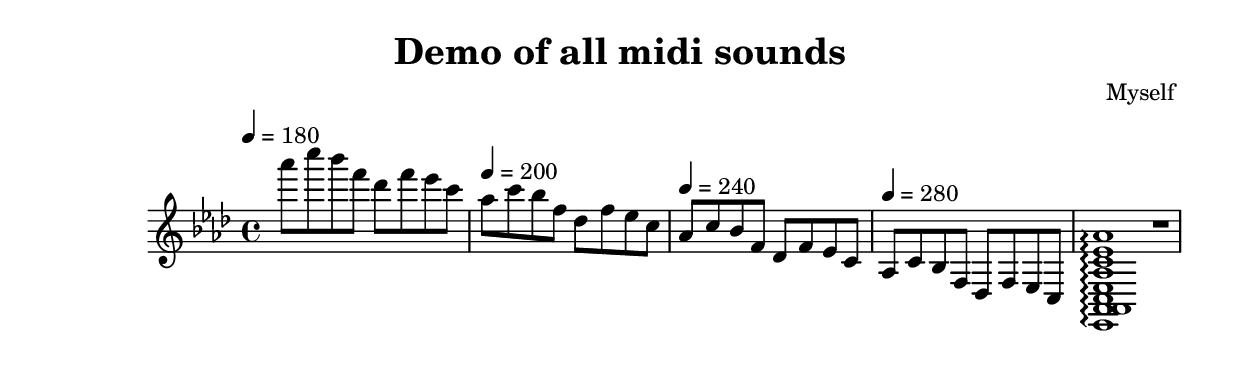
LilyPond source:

\version "2.14.1"
\include "articulate.ly"
\header {
  title = "Demo of all midi sounds"
  arranger = "Myself "
}

melody = \relative c' {
%{  c,4.\mf g' c16 b' c d e16 d e f g4 g'4 r R1 %}
  \key aes \major
  \tempo 4 = 180
  aes'''8 c bes f des f es c
  \tempo 4 = 200
  aes8 c bes f des f es c
  \tempo 4 = 240
  aes8 c bes f des f es c
  \tempo 4 = 280
  aes8 c bes f des f es c

  \articulate <<
  <aes es aes c es aes c es aes>1\arpeggio
  >>
}

\score {
  \new Staff <<
    \new Voice \melody
  >>
  \layout { }
}

\score { 
  \new Staff <<
    \new Voice {
      r\mf
      \set Staff.midiInstrument = #"acoustic grand" \melody
      \set Staff.midiInstrument = #"bright acoustic" \melody
      \set Staff.midiInstrument = #"electric grand" \melody
      \set Staff.midiInstrument = #"honky-tonk" \melody
      \set Staff.midiInstrument = #"electric piano 1" \melody
      \set Staff.midiInstrument = #"electric piano 2" \melody
      \set Staff.midiInstrument = #"harpsichord" \melody
      \set Staff.midiInstrument = #"clav" \melody
      \set Staff.midiInstrument = #"celesta" \melody
      \set Staff.midiInstrument = #"glockenspiel" \melody
      \set Staff.midiInstrument = #"music box" \melody
      \set Staff.midiInstrument = #"vibraphone" \melody
      \set Staff.midiInstrument = #"marimba" \melody
      \set Staff.midiInstrument = #"xylophone" \melody
      \set Staff.midiInstrument = #"tubular bells" \melody
      \set Staff.midiInstrument = #"dulcimer" \melody
      \set Staff.midiInstrument = #"drawbar organ" \melody
      \set Staff.midiInstrument = #"percussive organ" \melody
      \set Staff.midiInstrument = #"rock organ" \melody
      \set Staff.midiInstrument = #"church organ" \melody
      \set Staff.midiInstrument = #"reed organ" \melody
      \set Staff.midiInstrument = #"accordion" \melody
      \set Staff.midiInstrument = #"harmonica" \melody
      \set Staff.midiInstrument = #"concertina" \melody
      \set Staff.midiInstrument = #"acoustic guitar (nylon)" \melody
      \set Staff.midiInstrument = #"acoustic guitar (steel)" \melody
      \set Staff.midiInstrument = #"electric guitar (jazz)" \melody
      \set Staff.midiInstrument = #"electric guitar (clean)" \melody
      \set Staff.midiInstrument = #"electric guitar (muted)" \melody
      \set Staff.midiInstrument = #"overdriven guitar" \melody
      \set Staff.midiInstrument = #"distorted guitar" \melody
      \set Staff.midiInstrument = #"acoustic bass" \melody
      \set Staff.midiInstrument = #"electric bass (finger)" \melody
      \set Staff.midiInstrument = #"electric bass (pick)" \melody
      \set Staff.midiInstrument = #"fretless bass" \melody
      \set Staff.midiInstrument = #"slap bass 1" \melody
      \set Staff.midiInstrument = #"slap bass 2" \melody
      \set Staff.midiInstrument = #"synth bass 1" \melody
      \set Staff.midiInstrument = #"synth bass 2" \melody
      \set Staff.midiInstrument = #"violin" \melody
      \set Staff.midiInstrument = #"viola" \melody
      \set Staff.midiInstrument = #"cello" \melody
      \set Staff.midiInstrument = #"contrabass" \melody
      \set Staff.midiInstrument = #"tremolo strings" \melody
      \set Staff.midiInstrument = #"pizzicato strings" \melody
      \set Staff.midiInstrument = #"orchestral harp" \melody
      \set Staff.midiInstrument = #"timpani" \melody
      \set Staff.midiInstrument = #"string ensemble 1" \melody
      \set Staff.midiInstrument = #"string ensemble 2" \melody
      \set Staff.midiInstrument = #"synthstrings 1" \melody
      \set Staff.midiInstrument = #"synthstrings 2" \melody
      \set Staff.midiInstrument = #"choir aahs" \melody
      \set Staff.midiInstrument = #"voice oohs" \melody
      \set Staff.midiInstrument = #"synth voice" \melody
      \set Staff.midiInstrument = #"orchestra hit" \melody
      \set Staff.midiInstrument = #"trumpet" \melody
      \set Staff.midiInstrument = #"trombone" \melody
      \set Staff.midiInstrument = #"tuba" \melody
      \set Staff.midiInstrument = #"muted trumpet" \melody
      \set Staff.midiInstrument = #"french horn" \melody
      \set Staff.midiInstrument = #"brass section" \melody
      \set Staff.midiInstrument = #"synthbrass 1" \melody
      \set Staff.midiInstrument = #"synthbrass 2" \melody
      \set Staff.midiInstrument = #"soprano sax" \melody
      \set Staff.midiInstrument = #"alto sax" \melody
      \set Staff.midiInstrument = #"tenor sax" \melody
      \set Staff.midiInstrument = #"baritone sax" \melody
      \set Staff.midiInstrument = #"oboe" \melody
      \set Staff.midiInstrument = #"english horn" \melody
      \set Staff.midiInstrument = #"bassoon" \melody
      \set Staff.midiInstrument = #"clarinet" \melody
      \set Staff.midiInstrument = #"piccolo" \melody
      \set Staff.midiInstrument = #"flute" \melody
      \set Staff.midiInstrument = #"recorder" \melody
      \set Staff.midiInstrument = #"pan flute" \melody
      \set Staff.midiInstrument = #"blown bottle" \melody
      \set Staff.midiInstrument = #"shakuhachi" \melody
      \set Staff.midiInstrument = #"whistle" \melody
      \set Staff.midiInstrument = #"ocarina" \melody
      \set Staff.midiInstrument = #"lead 1 (square)" \melody
      \set Staff.midiInstrument = #"lead 2 (sawtooth)" \melody
      \set Staff.midiInstrument = #"lead 3 (calliope)" \melody
      \set Staff.midiInstrument = #"lead 4 (chiff)" \melody
      \set Staff.midiInstrument = #"lead 5 (charang)" \melody
      \set Staff.midiInstrument = #"lead 6 (voice)" \melody
      \set Staff.midiInstrument = #"lead 7 (fifths)" \melody
      \set Staff.midiInstrument = #"lead 8 (bass+lead)" \melody
      \set Staff.midiInstrument = #"pad 1 (new age)" \melody
      \set Staff.midiInstrument = #"pad 2 (warm)" \melody
      \set Staff.midiInstrument = #"pad 3 (polysynth)" \melody
      \set Staff.midiInstrument = #"pad 4 (choir)" \melody
      \set Staff.midiInstrument = #"pad 5 (bowed)" \melody
      \set Staff.midiInstrument = #"pad 6 (metallic)" \melody
      \set Staff.midiInstrument = #"pad 7 (halo)" \melody
      \set Staff.midiInstrument = #"pad 8 (sweep)" \melody
      \set Staff.midiInstrument = #"fx 1 (rain)" \melody
      \set Staff.midiInstrument = #"fx 2 (soundtrack)" \melody
      \set Staff.midiInstrument = #"fx 3 (crystal)" \melody
      \set Staff.midiInstrument = #"fx 4 (atmosphere)" \melody
      \set Staff.midiInstrument = #"fx 5 (brightness)" \melody
      \set Staff.midiInstrument = #"fx 6 (goblins)" \melody
      \set Staff.midiInstrument = #"fx 7 (echoes)" \melody
      \set Staff.midiInstrument = #"fx 8 (sci-fi)" \melody
      \set Staff.midiInstrument = #"sitar" \melody
      \set Staff.midiInstrument = #"banjo" \melody
      \set Staff.midiInstrument = #"shamisen" \melody
      \set Staff.midiInstrument = #"koto" \melody
      \set Staff.midiInstrument = #"kalimba" \melody
      \set Staff.midiInstrument = #"bagpipe" \melody
      \set Staff.midiInstrument = #"fiddle" \melody
      \set Staff.midiInstrument = #"shanai" \melody
      \set Staff.midiInstrument = #"tinkle bell" \melody
      \set Staff.midiInstrument = #"agogo" \melody
      \set Staff.midiInstrument = #"steel drums" \melody
      \set Staff.midiInstrument = #"woodblock" \melody
      \set Staff.midiInstrument = #"taiko drum" \melody
      \set Staff.midiInstrument = #"melodic tom" \melody
      \set Staff.midiInstrument = #"synth drum" \melody
      \set Staff.midiInstrument = #"reverse cymbal" \melody
      \set Staff.midiInstrument = #"guitar fret noise" \melody
      \set Staff.midiInstrument = #"breath noise" \melody
      \set Staff.midiInstrument = #"seashore" \melody
      \set Staff.midiInstrument = #"bird tweet" \melody
      \set Staff.midiInstrument = #"telephone ring" \melody
      \set Staff.midiInstrument = #"helicopter" \melody
      \set Staff.midiInstrument = #"applause" \melody
      \set Staff.midiInstrument = #"gunshot" \melody
    }
  >>
  \midi { }
}
